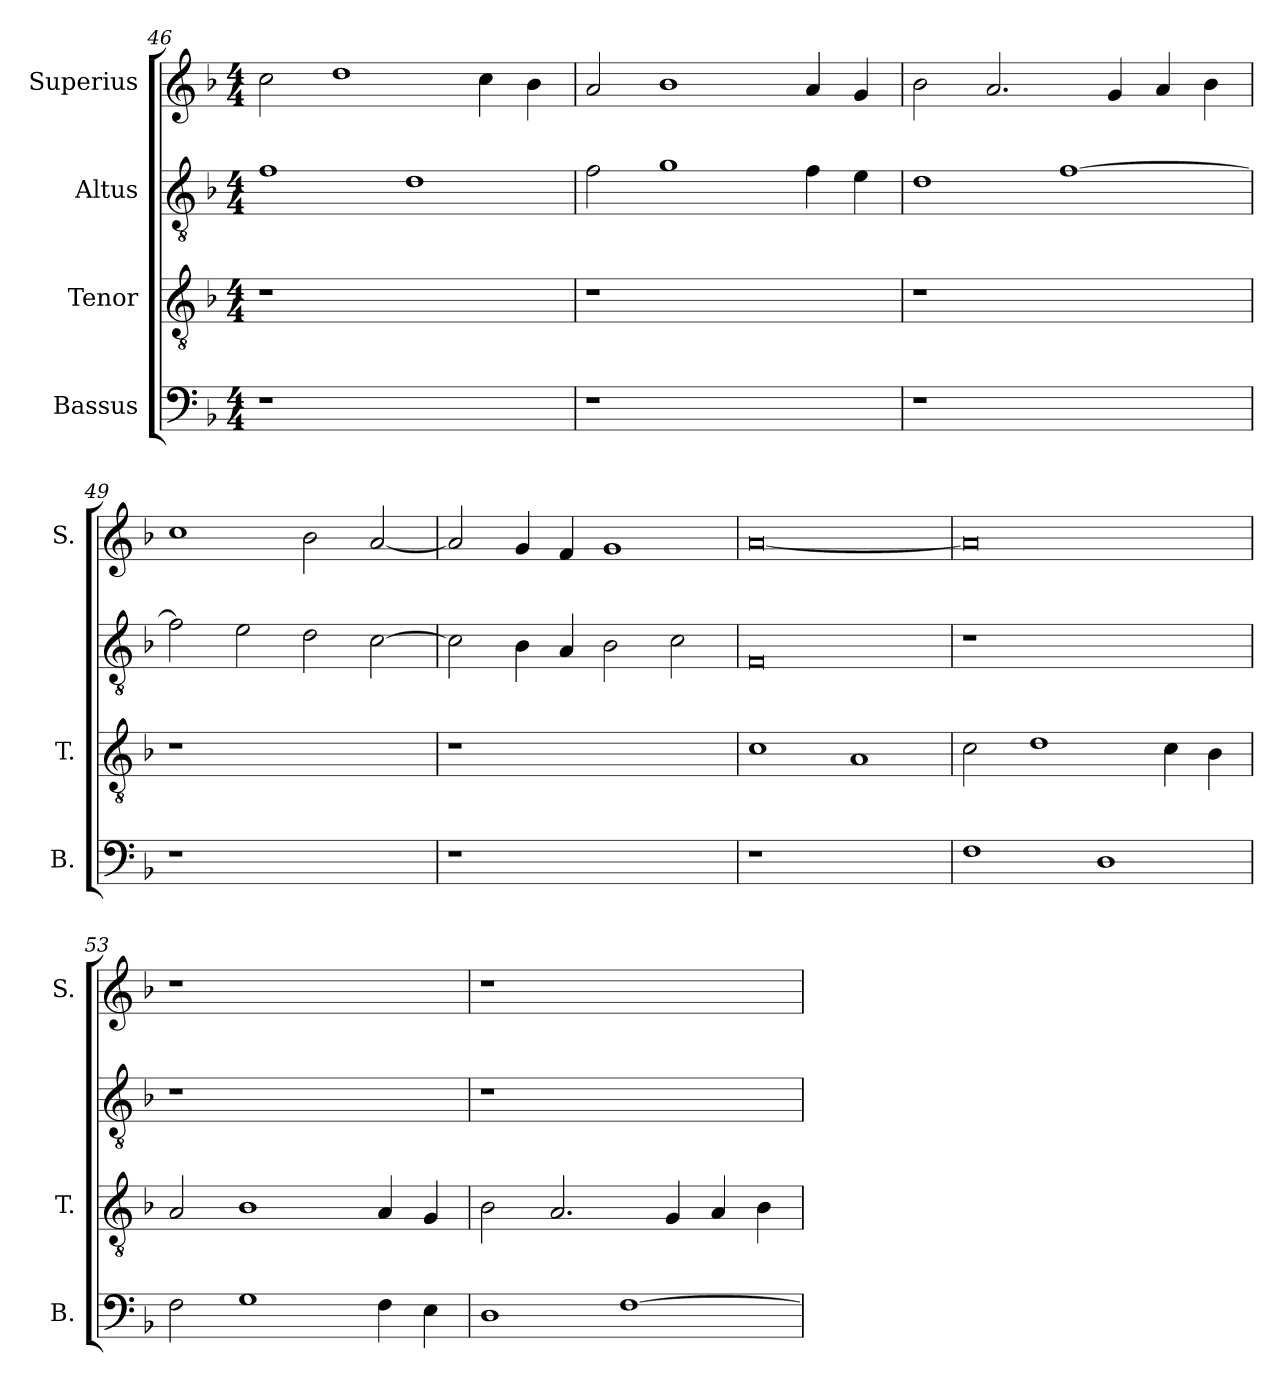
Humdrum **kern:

**kern	**kern	**kern	**kern
*part4	*part3	*part2	*part1
*staff4	*staff3	*staff2	*staff1
*I"Bassus	*I"Tenor	*I"Altus	*I"Superius
*I'B.	*I'T.	*	*I'S.
!!LO:PB:g=z
*clefF4	*clefGv2	*clefGv2	*clefG2
*	*ITrd7c12	*ITrd7c12	*
*k[b-]	*k[b-]	*k[b-]	*k[b-]
*F:	*F:	*F:	*F:
*M4/4	*M4/4	*M4/4	*M4/4
=46	=46	=46	=46
!LO:N:vis=1	!LO:N:vis=1	!	!
1r	1r	1Fi	2cci\
.	.	.	1ddi
1ryy	1ryy	1Di	.
.	.	.	4cci\
.	.	.	4b-i\
=47	=47	=47	=47
!LO:N:vis=1	!LO:N:vis=1	!	!
1r	1r	2Fi\	2ai/
.	.	1Gi	1b-i
1ryy	1ryy	.	.
.	.	4Fi\	4ai/
.	.	4Ei\	4gi/
=48	=48	=48	=48
!LO:N:vis=1	!LO:N:vis=1	!	!
1r	1r	1Di	2b-i\
.	.	.	2.ai/
1ryy	1ryy	[>1Fi	.
.	.	.	4gi/
.	.	.	4ai/
.	.	.	4b-i\
=49	=49	=49	=49
!LO:N:vis=1	!LO:N:vis=1	!	!
1r	1r	2Fi\]	1cci
.	.	2Ei\	.
1ryy	1ryy	2Di\	2b-i\
.	.	[>2Ci\	[<2ai/
=50	=50	=50	=50
!LO:N:vis=1	!LO:N:vis=1	!	!
1r	1r	2Ci\]	2ai/]
.	.	4BB-i\	4gi/
.	.	4AAi/	4fi/
1ryy	1ryy	2BB-i\	1gi
.	.	2Ci\	.
!!LO:LB:g=z
=51	=51	=51	=51
!LO:N:vis=1	!	!	!
1r	1Ci	0FFi	[<0ai
1ryy	1AAi	.	.
=52	=52	=52	=52
!	!	!LO:N:vis=1	!
1Fi	2Ci\	1r	0ai]
.	1Di	.	.
1Di	.	1ryy	.
.	4Ci\	.	.
.	4BB-i\	.	.
=53	=53	=53	=53
!	!	!LO:N:vis=1	!LO:N:vis=1
2Fi\	2AAi/	1r	1r
1Gi	1BB-i	.	.
.	.	1ryy	1ryy
4Fi\	4AAi/	.	.
4Ei\	4GGi/	.	.
=54	=54	=54	=54
!	!	!LO:N:vis=1	!LO:N:vis=1
1Di	2BB-i\	1r	1r
.	2.AAi/	.	.
[>1Fi	.	1ryy	1ryy
.	4GGi/	.	.
.	4AAi/	.	.
.	4BB-i\	.	.
=	=	=	=
*-	*-	*-	*-
